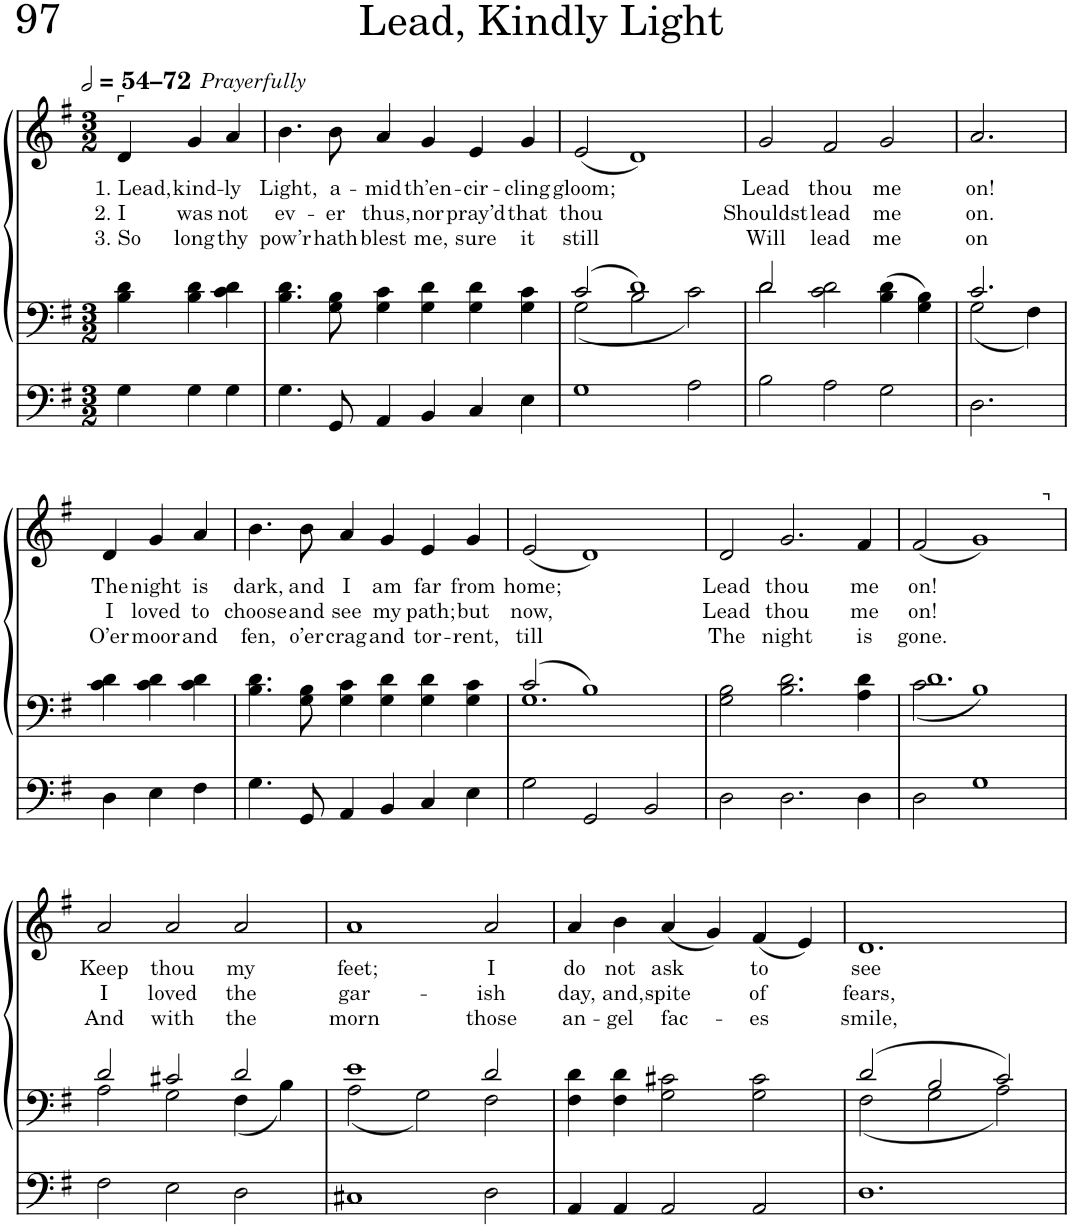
**kern	**kern	**kern	**text	**text	**text
*part1	*part1	*part1	*part1	*part1	*part1
*staff3	*staff2	*staff1	*staff1	*staff1	*staff1
*I"Organ	*	*	*	*	*
*I'Org.	*	*	*	*	*
*clefF4	*clefF4	*clefG2	*	*	*
*k[f#]	*k[f#]	*k[f#]	*	*	*
*M3/2	*M3/2	*M3/2	*	*	*
*MM108	*MM108	*MM108	*	*	*
=1	=1	=1	=1	=1	=1
!	!	!LO:TX:a:t=⌜	!	!	!
!	!	!LO:TX:a:B:t=–72	!	!	!
!	!	!	!LO:LY:b	!LO:LY:b	!LO:LY:b
4G\	4B\ 4d\	4d/	1. Lead,	2. I	3. So
!	!	!LO:TX:a:i:t=Prayerfully	!	!	!
!	!	!	!LO:LY:b	!LO:LY:b	!LO:LY:b
4G\	4B\ 4d\	4g/	kind-	was	long
!	!	!	!LO:LY:b	!LO:LY:b	!LO:LY:b
4G\	4c\ 4d\	4a/	-ly	not	thy
=2	=2	=2	=2	=2	=2
!	!	!	!LO:LY:b	!LO:LY:b	!LO:LY:b
4.G\	4.B\ 4.d\	4.b\	Light,	ev-	pow’r
!	!	!	!LO:LY:b	!LO:LY:b	!LO:LY:b
8GG/	8G\ 8B\	8b\	a-	-er	hath
!	!	!	!LO:LY:b	!LO:LY:b	!LO:LY:b
4AA/	4G\ 4c\	4a/	-mid	thus,	blest
!	!	!	!LO:LY:b	!LO:LY:b	!LO:LY:b
4BB/	4G\ 4d\	4g/	th’en-	nor	me,
!	!	!	!LO:LY:b	!LO:LY:b	!LO:LY:b
4C/	4G\ 4d\	4e/	-cir-	pray’d	sure
!	!	!	!LO:LY:b	!LO:LY:b	!LO:LY:b
4E\	4G\ 4c\	4g/	-cling	that	it
=3	=3	=3	=3	=3	=3
*	*^	*	*	*	*
!	!	!	!	!LO:LY:b	!LO:LY:b	!LO:LY:b
1G	2c/	2G\	(2e/	gloom;	thou	still
.	1d	2B\	1d)	.	.	.
2A\	.	2c\	.	.	.	.
=4	=4	=4	=4	=4	=4	=4
!	!	!	!	!LO:LY:b	!LO:LY:b	!LO:LY:b
2B\	2d/	2d\	2g/	Lead	Shouldst	Will
!	!	!	!	!LO:LY:b	!LO:LY:b	!LO:LY:b
2A\	2c\ 2d\	1ryy	2f#/	thou	lead	lead
!	!	!	!	!LO:LY:b	!LO:LY:b	!LO:LY:b
2G\	4B\ 4d\	.	2g/	me	me	me
.	4G\ 4B\	.	.	.	.	.
=5	=5	=5	=5	=5	=5	=5
!	!	!	!	!LO:LY:b	!LO:LY:b	!LO:LY:b
2.D\	2.c/	2G\	2.a/	on!	on.	on
.	.	4F#\	.	.	.	.
!!LO:LB:g=z
=6	=6	=6	=6	=6	=6	=6
!	!	!	!	!LO:LY:b	!LO:LY:b	!LO:LY:b
*	*v	*v	*	*	*	*
4D\	4c\ 4d\	4d/	The	I	O’er
!	!	!	!LO:LY:b	!LO:LY:b	!LO:LY:b
4E\	4c\ 4d\	4g/	night	loved	moor
!	!	!	!LO:LY:b	!LO:LY:b	!LO:LY:b
4F#\	4c\ 4d\	4a/	is	to	and
=7	=7	=7	=7	=7	=7
!	!	!	!LO:LY:b	!LO:LY:b	!LO:LY:b
4.G\	4.B\ 4.d\	4.b\	dark,	choose	fen,
!	!	!	!LO:LY:b	!LO:LY:b	!LO:LY:b
8GG/	8G\ 8B\	8b\	and	and	o’er
!	!	!	!LO:LY:b	!LO:LY:b	!LO:LY:b
4AA/	4G\ 4c\	4a/	I	see	crag
!	!	!	!LO:LY:b	!LO:LY:b	!LO:LY:b
4BB/	4G\ 4d\	4g/	am	my	and
!	!	!	!LO:LY:b	!LO:LY:b	!LO:LY:b
4C/	4G\ 4d\	4e/	far	path;	tor-
!	!	!	!LO:LY:b	!LO:LY:b	!LO:LY:b
4E\	4G\ 4c\	4g/	from	but	-rent,
=8	=8	=8	=8	=8	=8
*	*^	*	*	*	*
!	!	!	!	!LO:LY:b	!LO:LY:b	!LO:LY:b
2G\	2c/	1.G	(2e/	home;	now,	till
2GG/	1B	.	1d)	.	.	.
2BB/	.	.	.	.	.	.
*	*v	*v	*	*	*	*
=9	=9	=9	=9	=9	=9
!	!	!	!LO:LY:b	!LO:LY:b	!LO:LY:b
2D\	2G\ 2B\	2d/	Lead	Lead	The
!	!	!	!LO:LY:b	!LO:LY:b	!LO:LY:b
2.D\	2.B\ 2.d\	2.g/	thou	thou	night
!	!	!	!LO:LY:b	!LO:LY:b	!LO:LY:b
4D\	4A\ 4d\	4f#/	me	me	is
=10	=10	=10	=10	=10	=10
*	*^	*	*	*	*
!	!	!	!	!LO:LY:b	!LO:LY:b	!LO:LY:b
*	*	*	*^	*	*	*
2D\	1.d	2c\	(2f#/	1ryy	on!	on!	gone.
1G	.	1B	1g)	.	.	.	.
.	.	.	.	4ryy	.	.	.
!	!	!	!	!LO:TX:a:t=⌝	!	!	!
.	.	.	.	4ryy	.	.	.
!!LO:LB:g=z
=11	=11	=11	=11	=11	=11	=11	=11
!	!	!	!	!	!LO:LY:b	!LO:LY:b	!LO:LY:b
*	*	*	*v	*v	*	*	*
2F#\	2d/	2A\	2a/	Keep	I	And
!	!	!	!	!LO:LY:b	!LO:LY:b	!LO:LY:b
2E\	2c#X/	2G\	2a/	thou	loved	with
!	!	!	!	!LO:LY:b	!LO:LY:b	!LO:LY:b
2D\	2d/	4F#\	2a/	my	the	the
.	.	4B\	.	.	.	.
=12	=12	=12	=12	=12	=12	=12
!	!	!	!	!LO:LY:b	!LO:LY:b	!LO:LY:b
1C#X	1e	2A\	1a	feet;	gar-	morn
.	.	2G\	.	.	.	.
!	!	!	!	!LO:LY:b	!LO:LY:b	!LO:LY:b
2D\	2d/	2F#\	2a/	I	-ish	those
=13	=13	=13	=13	=13	=13	=13
!	!	!	!	!LO:LY:b	!LO:LY:b	!LO:LY:b
*	*v	*v	*	*	*	*
4AA/	4F#\ 4d\	4a/	do	day,	an-
!	!	!	!LO:LY:b	!LO:LY:b	!LO:LY:b
4AA/	4F#\ 4d\	4b\	not	and,	-gel
!	!	!	!LO:LY:b	!LO:LY:b	!LO:LY:b
2AA/	2G\ 2c#X\	(4a/	ask	spite	fac-
.	.	4g/)	.	.	.
!	!	!	!LO:LY:b	!LO:LY:b	!LO:LY:b
2AA/	2G\ 2c#\	(4f#/	to	of	-es
.	.	4e/)	.	.	.
=14	=14	=14	=14	=14	=14
*	*^	*	*	*	*
!	!	!	!	!LO:LY:b	!LO:LY:b	!LO:LY:b
1.D	2d/	2F#\	1.d	see	fears,	smile,
.	2B/	2G\	.	.	.	.
.	2c/	2A\	.	.	.	.
*	*v	*v	*	*	*	*
=	=	=	=	=	=
*-	*-	*-	*-	*-	*-
